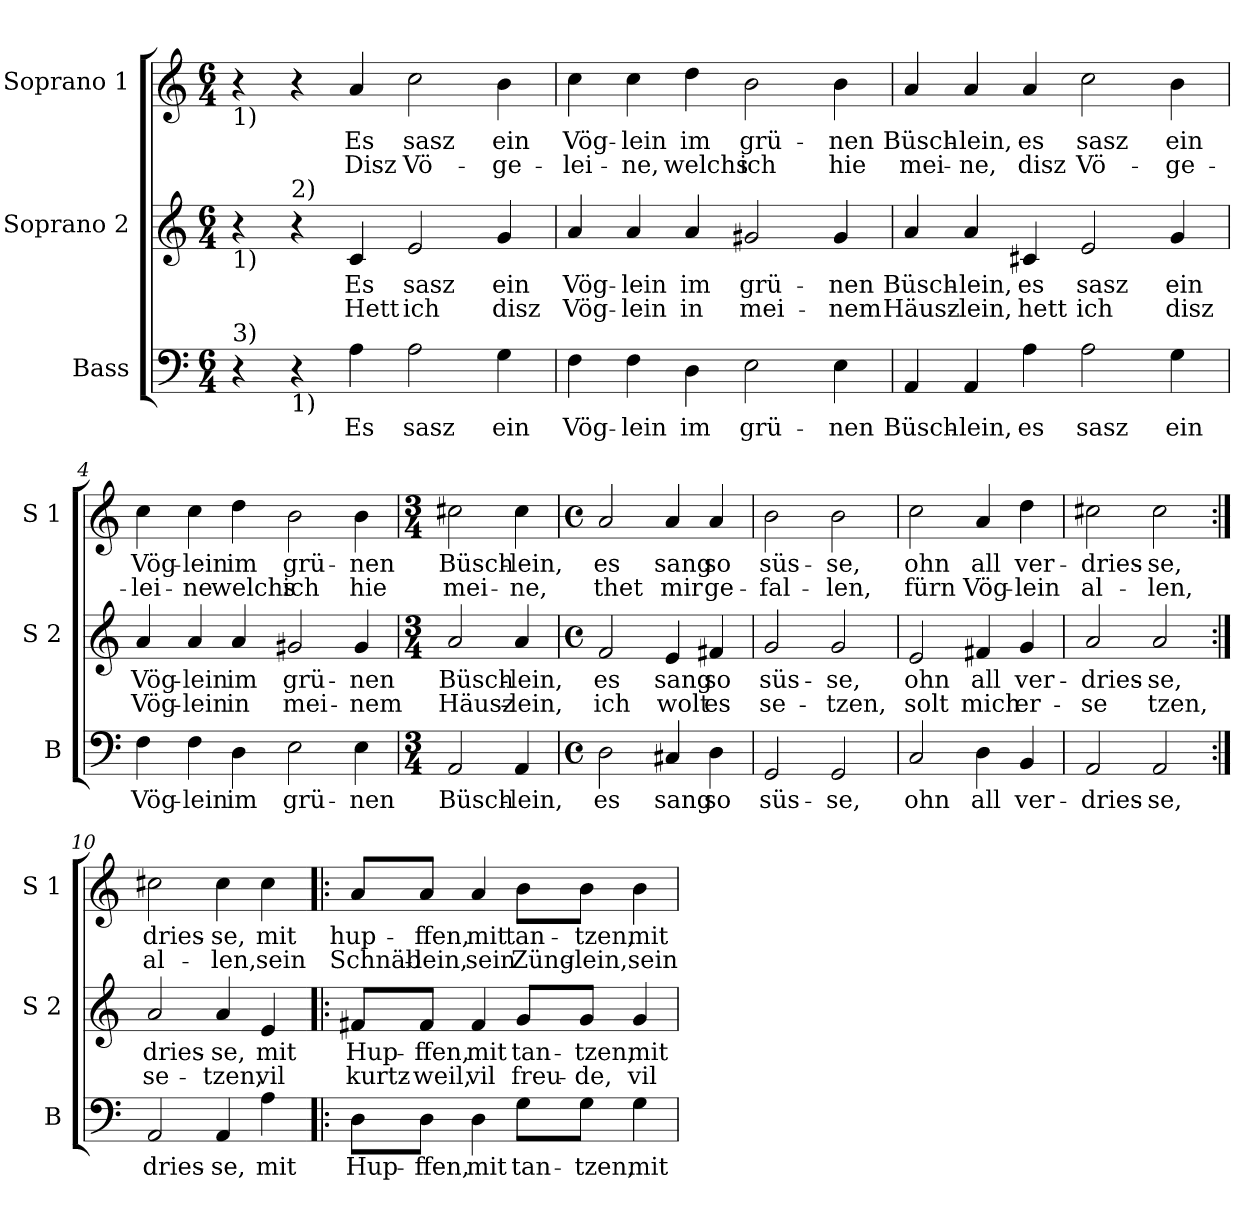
**kern	**text	**kern	**text	**text	**kern	**text	**text
*part3	*part3	*part2	*part2	*part2	*part1	*part1	*part1
*staff3	*staff3	*staff2	*staff2	*staff2	*staff1	*staff1	*staff1
*I"Bass	*	*I"Soprano 2	*	*	*I"Soprano 1	*	*
*I'B	*	*I'S 2	*	*	*I'S 1	*	*
*clefF4	*	*clefG2	*	*	*clefG2	*	*
*k[]	*	*k[]	*	*	*k[]	*	*
*C:	*	*C:	*	*	*C:	*	*
*M6/4	*	*M6/4	*	*	*M6/4	*	*
=1	=1	=1	=1	=1	=1	=1	=1
!	!	!	!	!	!LO:TX:b:t=1)	!	!
!	!	!LO:TX:b:t=1)	!	!	!	!	!
!LO:TX:a:t=3)	!	!	!	!	!	!	!
4r	.	4r	.	.	4r	.	.
!	!	!LO:TX:a:t=2)	!	!	!	!	!
!LO:TX:b:t=1)	!	!	!	!	!	!	!
4r	.	4r	.	.	4r	.	.
!	!LO:LY:b	!	!LO:LY:b	!LO:LY:b	!	!LO:LY:b	!LO:LY:b
4A\	Es	4c/	Es	Hett	4a/	Es	Disz
!	!LO:LY:b	!	!LO:LY:b	!LO:LY:b	!	!LO:LY:b	!LO:LY:b
2A\	sasz	2e/	sasz	ich	2cc\	sasz	Vö-
!	!LO:LY:b	!	!LO:LY:b	!LO:LY:b	!	!LO:LY:b	!LO:LY:b
4G\	ein	4g/	ein	disz	4b\	ein	-ge-
=2	=2	=2	=2	=2	=2	=2	=2
!	!LO:LY:b	!	!LO:LY:b	!LO:LY:b	!	!LO:LY:b	!LO:LY:b
4F\	Vög-	4a/	Vög-	Vög-	4cc\	Vög-	-lei-
!	!LO:LY:b	!	!LO:LY:b	!LO:LY:b	!	!LO:LY:b	!LO:LY:b
4F\	-lein	4a/	-lein	-lein	4cc\	-lein	-ne,
!	!LO:LY:b	!	!LO:LY:b	!LO:LY:b	!	!LO:LY:b	!LO:LY:b
4D\	im	4a/	im	in	4dd\	im	welchs
!	!LO:LY:b	!	!LO:LY:b	!LO:LY:b	!	!LO:LY:b	!LO:LY:b
2E\	grü-	2g#X/	grü-	mei-	2b\	grü-	ich
!	!LO:LY:b	!	!LO:LY:b	!LO:LY:b	!	!LO:LY:b	!LO:LY:b
4E\	-nen	4g#/	-nen	-nem	4b\	-nen	hie
=3	=3	=3	=3	=3	=3	=3	=3
!	!LO:LY:b	!	!LO:LY:b	!LO:LY:b	!	!LO:LY:b	!LO:LY:b
4AA/	Büsch-	4a/	Büsch-	Häusz-	4a/	Büsch-	mei-
!	!LO:LY:b	!	!LO:LY:b	!LO:LY:b	!	!LO:LY:b	!LO:LY:b
4AA/	-lein,	4a/	-lein,	-lein,	4a/	-lein,	-ne,
!	!LO:LY:b	!	!LO:LY:b	!LO:LY:b	!	!LO:LY:b	!LO:LY:b
4A\	es	4c#X/	es	hett	4a/	es	disz
!	!LO:LY:b	!	!LO:LY:b	!LO:LY:b	!	!LO:LY:b	!LO:LY:b
2A\	sasz	2e/	sasz	ich	2cc\	sasz	Vö-
!	!LO:LY:b	!	!LO:LY:b	!LO:LY:b	!	!LO:LY:b	!LO:LY:b
4G\	ein	4g/	ein	disz	4b\	ein	-ge-
=4	=4	=4	=4	=4	=4	=4	=4
!	!LO:LY:b	!	!LO:LY:b	!LO:LY:b	!	!LO:LY:b	!LO:LY:b
4F\	Vög-	4a/	Vög-	Vög-	4cc\	Vög-	-lei-
!	!LO:LY:b	!	!LO:LY:b	!LO:LY:b	!	!LO:LY:b	!LO:LY:b
4F\	-lein	4a/	-lein	-lein	4cc\	-lein	-ne
!	!LO:LY:b	!	!LO:LY:b	!LO:LY:b	!	!LO:LY:b	!LO:LY:b
4D\	im	4a/	im	in	4dd\	im	welchs
!	!LO:LY:b	!	!LO:LY:b	!LO:LY:b	!	!LO:LY:b	!LO:LY:b
2E\	grü-	2g#X/	grü-	mei-	2b\	grü-	ich
!	!LO:LY:b	!	!LO:LY:b	!LO:LY:b	!	!LO:LY:b	!LO:LY:b
4E\	-nen	4g#/	-nen	-nem	4b\	-nen	hie
!!LO:LB:g=z
=5	=5	=5	=5	=5	=5	=5	=5
*M3/4	*	*M3/4	*	*	*M3/4	*	*
!	!LO:LY:b	!	!LO:LY:b	!LO:LY:b	!	!LO:LY:b	!LO:LY:b
2AA/	Büsch-	2a/	Büsch-	Häusz-	2cc#X\	Büsch-	mei-
!	!LO:LY:b	!	!LO:LY:b	!LO:LY:b	!	!LO:LY:b	!LO:LY:b
4AA/	-lein,	4a/	-lein,	-lein,	4cc#\	-lein,	-ne,
=6	=6	=6	=6	=6	=6	=6	=6
*M4/4	*	*M4/4	*	*	*M4/4	*	*
*met(c)	*	*met(c)	*	*	*met(c)	*	*
!	!LO:LY:b	!	!LO:LY:b	!LO:LY:b	!	!LO:LY:b	!LO:LY:b
2D\	es	2f/	es	ich	2a/	es	thet
!	!LO:LY:b	!	!LO:LY:b	!LO:LY:b	!	!LO:LY:b	!LO:LY:b
4C#X/	sang	4e/	sang	wolt	4a/	sang	mir
!	!LO:LY:b	!	!LO:LY:b	!LO:LY:b	!	!LO:LY:b	!LO:LY:b
4D\	so	4f#X/	so	es	4a/	so	ge-
=7	=7	=7	=7	=7	=7	=7	=7
!	!LO:LY:b	!	!LO:LY:b	!LO:LY:b	!	!LO:LY:b	!LO:LY:b
2GG/	süs-	2g/	süs-	se-	2b\	süs-	-fal-
!	!LO:LY:b	!	!LO:LY:b	!LO:LY:b	!	!LO:LY:b	!LO:LY:b
2GG/	-se,	2g/	-se,	-tzen,	2b\	-se,	-len,
=8	=8	=8	=8	=8	=8	=8	=8
!	!LO:LY:b	!	!LO:LY:b	!LO:LY:b	!	!LO:LY:b	!LO:LY:b
2C/	ohn	2e/	ohn	solt	2cc\	ohn	fürn
!	!LO:LY:b	!	!LO:LY:b	!LO:LY:b	!	!LO:LY:b	!LO:LY:b
4D\	all	4f#X/	all	mich	4a/	all	Vög-
!	!LO:LY:b	!	!LO:LY:b	!LO:LY:b	!	!LO:LY:b	!LO:LY:b
4BB/	ver-	4g/	ver-	er-	4dd\	ver-	-lein
=9	=9	=9	=9	=9	=9	=9	=9
!	!LO:LY:b	!	!LO:LY:b	!LO:LY:b	!	!LO:LY:b	!LO:LY:b
2AA/	-dries-	2a/	-dries-	-se	2cc#X\	-dries-	al-
!	!LO:LY:b	!	!LO:LY:b	!LO:LY:b	!	!LO:LY:b	!LO:LY:b
2AA/	-se,	2a/	-se,	tzen,	2cc#\	-se,	-len,
!!LO:PB:g=z
=10:|!	=10:|!	=10:|!	=10:|!	=10:|!	=10:|!	=10:|!	=10:|!
!	!LO:LY:b	!	!LO:LY:b	!LO:LY:b	!	!LO:LY:b	!LO:LY:b
2AA/	dries-	2a/	dries-	se-	2cc#X\	dries-	al-
!	!LO:LY:b	!	!LO:LY:b	!LO:LY:b	!	!LO:LY:b	!LO:LY:b
4AA/	-se,	4a/	-se,	-tzen,	4cc#\	-se,	-len,
!	!LO:LY:b	!	!LO:LY:b	!LO:LY:b	!	!LO:LY:b	!LO:LY:b
4A\	mit	4e/	mit	vil	4cc#\	mit	sein
=11!|:	=11!|:	=11!|:	=11!|:	=11!|:	=11!|:	=11!|:	=11!|:
!	!LO:LY:b	!	!LO:LY:b	!LO:LY:b	!	!LO:LY:b	!LO:LY:b
8D\L	Hup-	8f#X/L	Hup-	kurtz-	8a/L	hup-	Schnäb-
!	!LO:LY:b	!	!LO:LY:b	!LO:LY:b	!	!LO:LY:b	!LO:LY:b
8D\J	-ffen,	8f#/J	-ffen,	-weil,	8a/J	-ffen,	-lein,
!	!LO:LY:b	!	!LO:LY:b	!LO:LY:b	!	!LO:LY:b	!LO:LY:b
4D\	mit	4f#/	mit	vil	4a/	mit	sein
!	!LO:LY:b	!	!LO:LY:b	!LO:LY:b	!	!LO:LY:b	!LO:LY:b
8G\L	tan-	8g/L	tan-	freu-	8b\L	tan-	Züng-
!	!LO:LY:b	!	!LO:LY:b	!LO:LY:b	!	!LO:LY:b	!LO:LY:b
8G\J	-tzen,	8g/J	-tzen,	-de,	8b\J	-tzen,	-lein,
!	!LO:LY:b	!	!LO:LY:b	!LO:LY:b	!	!LO:LY:b	!LO:LY:b
4G\	mit	4g/	mit	vil	4b\	mit	sein
=	=	=	=	=	=	=	=
*-	*-	*-	*-	*-	*-	*-	*-
